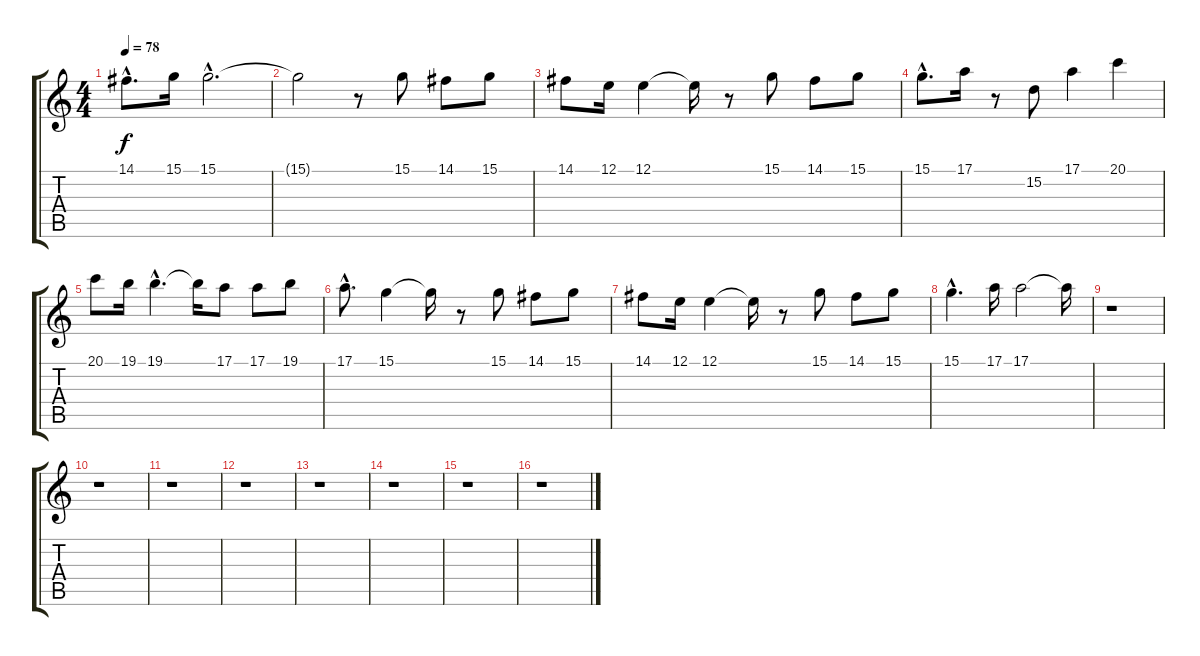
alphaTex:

\track "" {instrument reedorgan}
\staff {score tabs}
\tuning (E4 B3 G3 D3 A2 E2) {hide}
\ts (4 4)
\tempo 78
\clef g2
\ks c
14.1{hac}.8{d dy f} 15.1.16 15.1{hac}.2{d} |
15.1{t}.2 r.8 15.1.8 14.1.8 15.1.8 |
14.1.8 12.1.16 12.1.4 12.1{t}.16 r.8 15.1.8 14.1.8 15.1.8 |
15.1{hac}.8{d} 17.1.16 r.8 15.2.8 17.1.4 20.1.4 |
20.1.8 19.1.16 19.1{hac}.4{d} 19.1{t}.16 17.1.8 17.1.8 19.1.8 |
17.1{hac}.8{d} 15.1.4 15.1{t}.16 r.8 15.1.8 14.1.8 15.1.8 |
14.1.8 12.1.16 12.1.4 12.1{t}.16 r.8 15.1.8 14.1.8 15.1.8 |
15.1{hac}.4{d} 17.1.16 17.1.2 17.1{t}.16 |
r.1 |
r.1 |
r.1 |
r.1 |
r.1 |
r.1 |
r.1 |
r.1
